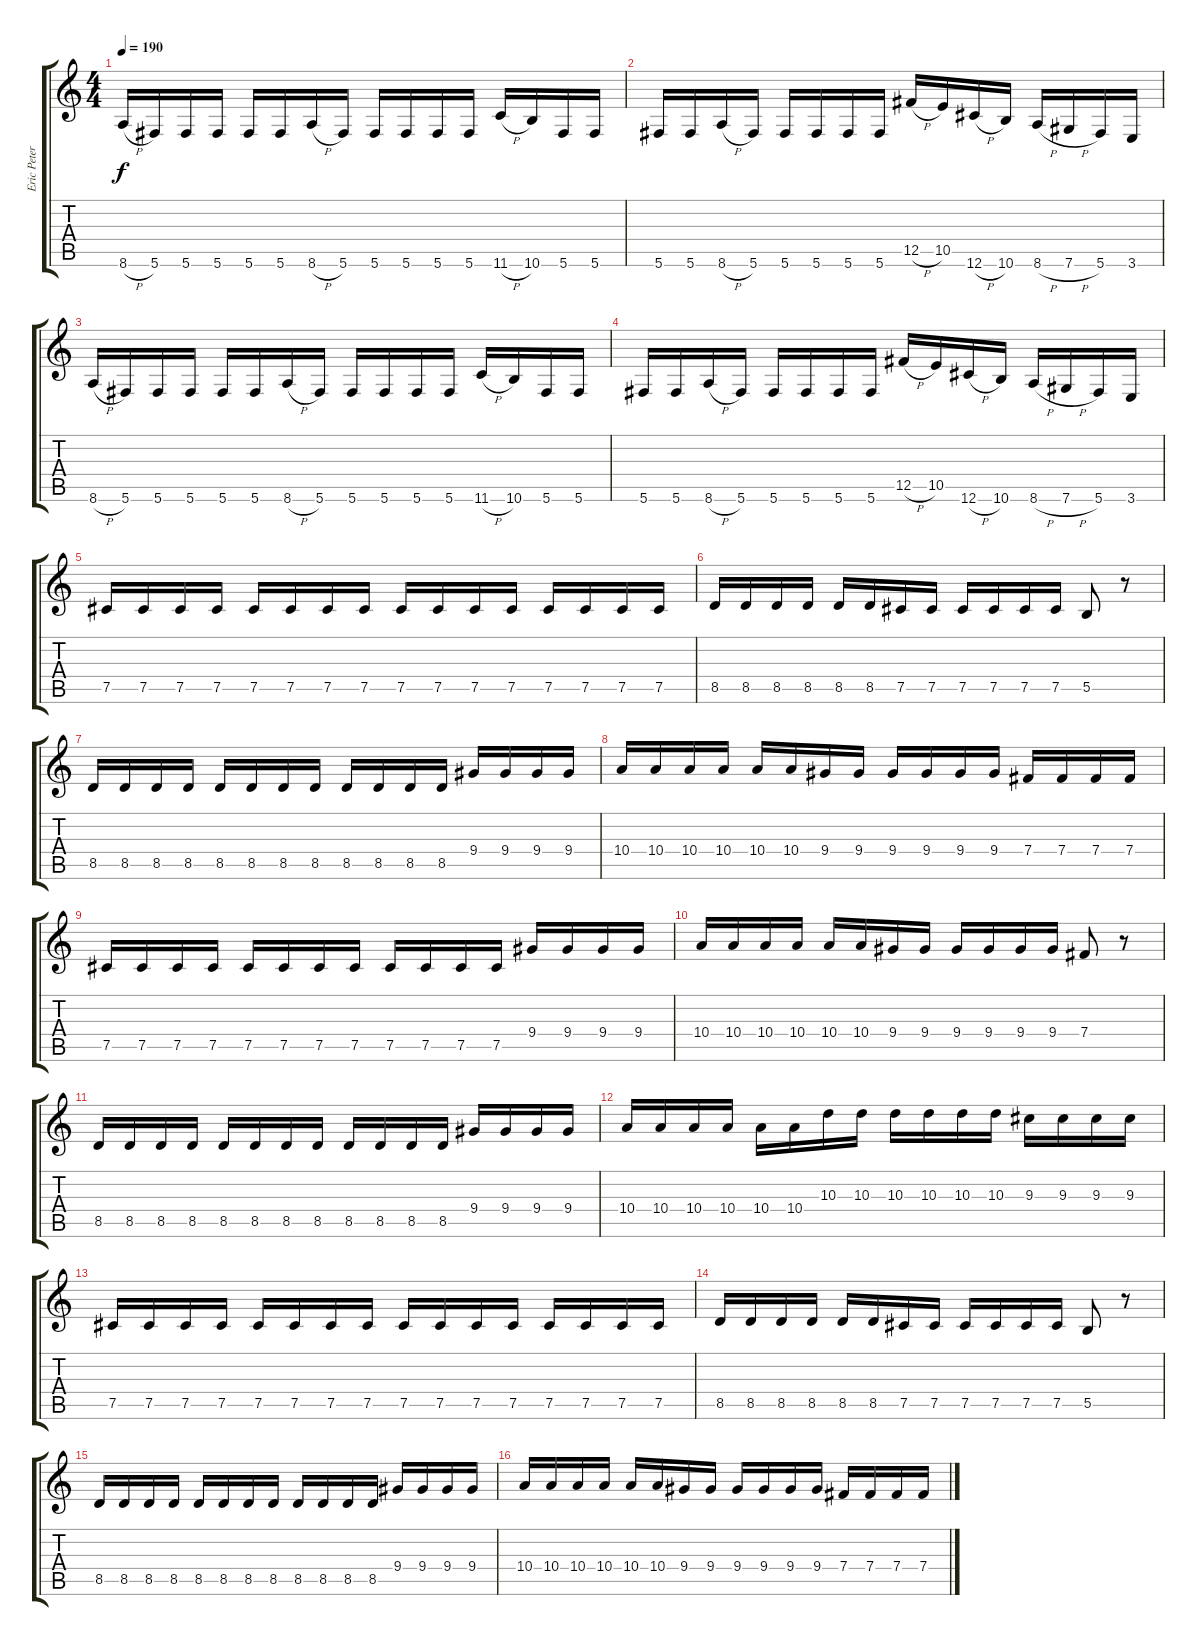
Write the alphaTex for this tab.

\track ("Eric Peterson" "Eric Peter") {instrument distortionguitar}
\staff {score tabs}
\tuning (Db4 Ab3 E3 B2 Gb2 Db2) {hide}
\ts (4 4)
\tempo 190
\clef g2
\ks c
8.6{h}.16{dy f} 5.6.16 5.6.16 5.6.16 5.6.16 5.6.16 8.6{h}.16 5.6.16 5.6.16 5.6.16 5.6.16 5.6.16 11.6{h}.16 10.6.16 5.6.16 5.6.16 |
5.6.16 5.6.16 8.6{h}.16 5.6.16 5.6.16 5.6.16 5.6.16 5.6.16 12.5{h}.16 10.5.16 12.6{h}.16 10.6.16 8.6{h}.16 7.6{h}.16 5.6.16 3.6.16 |
8.6{h}.16 5.6.16 5.6.16 5.6.16 5.6.16 5.6.16 8.6{h}.16 5.6.16 5.6.16 5.6.16 5.6.16 5.6.16 11.6{h}.16 10.6.16 5.6.16 5.6.16 |
5.6.16 5.6.16 8.6{h}.16 5.6.16 5.6.16 5.6.16 5.6.16 5.6.16 12.5{h}.16 10.5.16 12.6{h}.16 10.6.16 8.6{h}.16 7.6{h}.16 5.6.16 3.6.16 |
7.5.16 7.5.16 7.5.16 7.5.16 7.5.16 7.5.16 7.5.16 7.5.16 7.5.16 7.5.16 7.5.16 7.5.16 7.5.16 7.5.16 7.5.16 7.5.16 |
8.5.16 8.5.16 8.5.16 8.5.16 8.5.16 8.5.16 7.5.16 7.5.16 7.5.16 7.5.16 7.5.16 7.5.16 5.5.8 r.8 |
8.5.16 8.5.16 8.5.16 8.5.16 8.5.16 8.5.16 8.5.16 8.5.16 8.5.16 8.5.16 8.5.16 8.5.16 9.4.16 9.4.16 9.4.16 9.4.16 |
10.4.16 10.4.16 10.4.16 10.4.16 10.4.16 10.4.16 9.4.16 9.4.16 9.4.16 9.4.16 9.4.16 9.4.16 7.4.16 7.4.16 7.4.16 7.4.16 |
7.5.16 7.5.16 7.5.16 7.5.16 7.5.16 7.5.16 7.5.16 7.5.16 7.5.16 7.5.16 7.5.16 7.5.16 9.4.16 9.4.16 9.4.16 9.4.16 |
10.4.16 10.4.16 10.4.16 10.4.16 10.4.16 10.4.16 9.4.16 9.4.16 9.4.16 9.4.16 9.4.16 9.4.16 7.4.8 r.8 |
8.5.16 8.5.16 8.5.16 8.5.16 8.5.16 8.5.16 8.5.16 8.5.16 8.5.16 8.5.16 8.5.16 8.5.16 9.4.16 9.4.16 9.4.16 9.4.16 |
10.4.16 10.4.16 10.4.16 10.4.16 10.4.16 10.4.16 10.3.16 10.3.16 10.3.16 10.3.16 10.3.16 10.3.16 9.3.16 9.3.16 9.3.16 9.3.16 |
7.5.16 7.5.16 7.5.16 7.5.16 7.5.16 7.5.16 7.5.16 7.5.16 7.5.16 7.5.16 7.5.16 7.5.16 7.5.16 7.5.16 7.5.16 7.5.16 |
8.5.16 8.5.16 8.5.16 8.5.16 8.5.16 8.5.16 7.5.16 7.5.16 7.5.16 7.5.16 7.5.16 7.5.16 5.5.8 r.8 |
8.5.16 8.5.16 8.5.16 8.5.16 8.5.16 8.5.16 8.5.16 8.5.16 8.5.16 8.5.16 8.5.16 8.5.16 9.4.16 9.4.16 9.4.16 9.4.16 |
10.4.16 10.4.16 10.4.16 10.4.16 10.4.16 10.4.16 9.4.16 9.4.16 9.4.16 9.4.16 9.4.16 9.4.16 7.4.16 7.4.16 7.4.16 7.4.16
